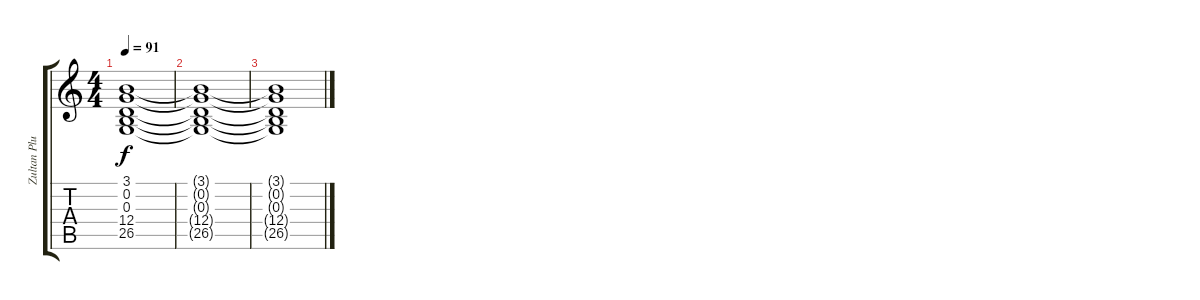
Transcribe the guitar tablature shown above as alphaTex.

\track ("Zultan Pluto (Keyboard)" "Zultan Plu") {instrument pad2warm}
\staff {score tabs}
\tuning (E4 B3 G3 D3 A2 E2) {hide}
\ts (4 4)
\tempo 91
\clef g2
\ks c
(3.1{t} 0.2{t} 0.3{t} 12.4{t} 26.5{t}).1{dy f} |
(3.1{t} 0.2{t} 0.3{t} 12.4{t} 26.5{t}).1 |
(3.1{t} 0.2{t} 0.3{t} 12.4{t} 26.5{t}).1
